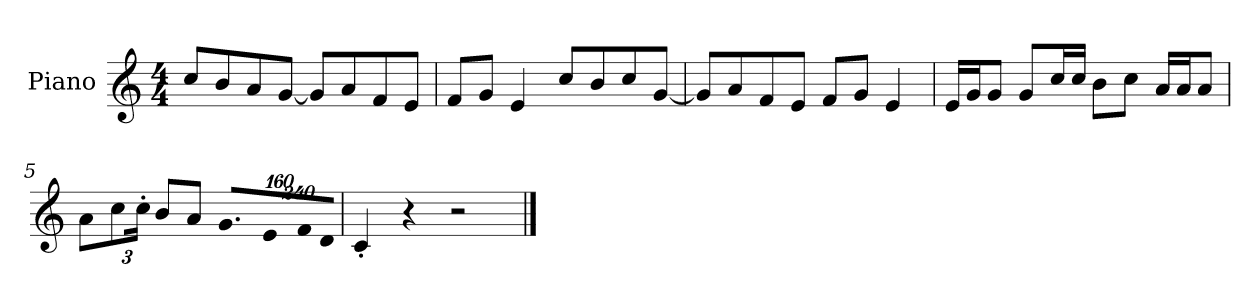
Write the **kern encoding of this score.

**kern
*part1
*staff1
*I"Piano
*I'P-no
*clefG2
*k[]
*M4/4
*MM90
=1
8cc/L
8b/
8a/
[8g/J
8g/L]
8a/
8f/
8e/J
=2
8f/L
8g/J
4e/
8cc/L
8b/
8cc/
[8g/J
=3
8g/L]
8a/
8f/
8e/J
8f/L
8g/J
4e/
=4
16e/LL
16g/J
8g/J
8g/L
16cc/L
16cc/JJ
8b\L
8cc\J
16a/LL
16a/J
8a/J
!!LO:LB:g=z
=5
8a\L
*Xbrackettup
12cc\
24cc'\Jk
8b/L
8a/J
!LO:N:vis=8.
640%137g/L
!LO:N:vis=8
960%137e/
!LO:N:vis=16
1920%137f/L
!LO:N:vis=16
1920%137d/JJ
=6
4c'/
4r
2r
==
*-
